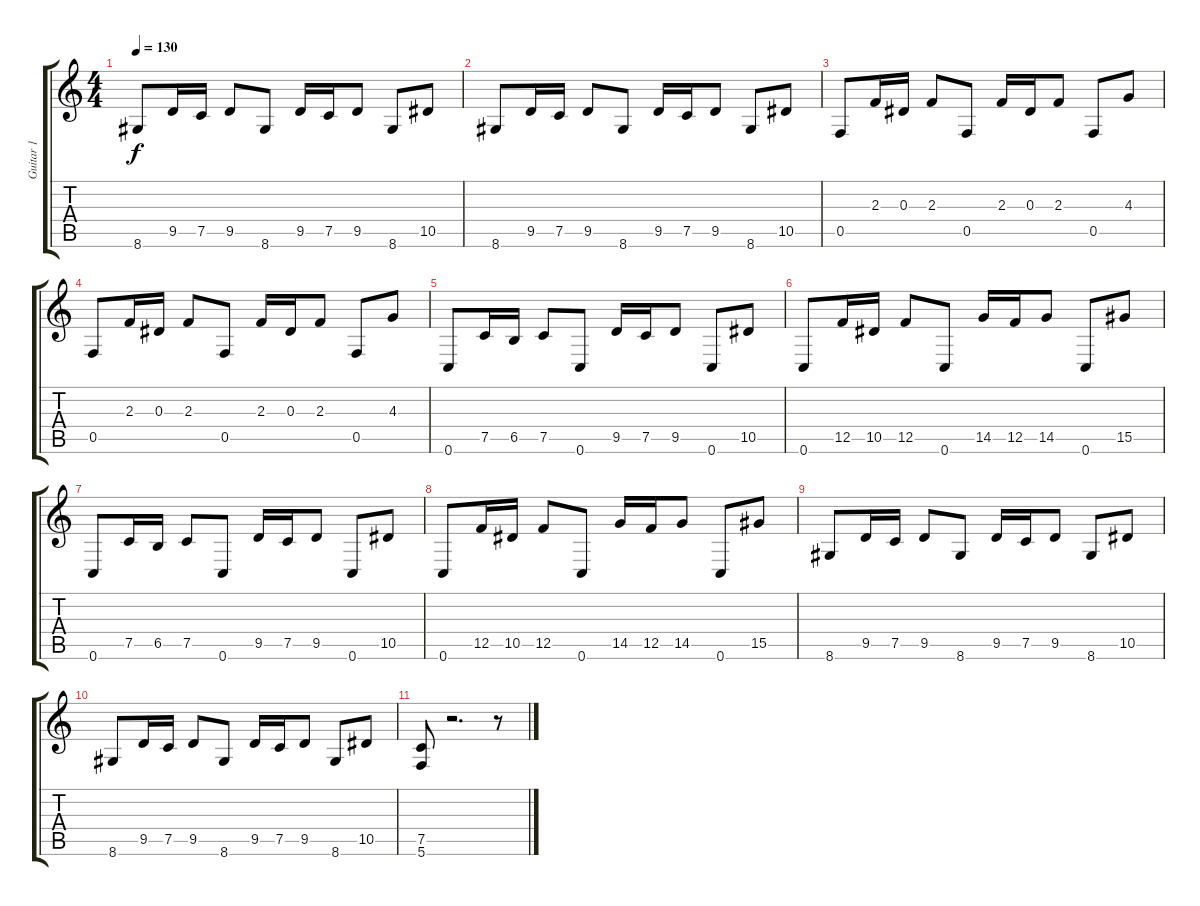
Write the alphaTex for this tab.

\track ("Guitar 1" "Guitar 1") {instrument distortionguitar}
\staff {score tabs}
\tuning (C4 G3 Eb3 Bb2 F2 C2) {hide}
\ts (4 4)
\tempo 130
\clef g2
\ks c
8.6.8{dy f} 9.5.16 7.5.16 9.5.8 8.6.8 9.5.16 7.5.16 9.5.8 8.6.8 10.5.8 |
8.6.8 9.5.16 7.5.16 9.5.8 8.6.8 9.5.16 7.5.16 9.5.8 8.6.8 10.5.8 |
0.5.8 2.3.16 0.3.16 2.3.8 0.5.8 2.3.16 0.3.16 2.3.8 0.5.8 4.3.8 |
0.5.8 2.3.16 0.3.16 2.3.8 0.5.8 2.3.16 0.3.16 2.3.8 0.5.8 4.3.8 |
0.6.8 7.5.16 6.5.16 7.5.8 0.6.8 9.5.16 7.5.16 9.5.8 0.6.8 10.5.8 |
0.6.8 12.5.16 10.5.16 12.5.8 0.6.8 14.5.16 12.5.16 14.5.8 0.6.8 15.5.8 |
0.6.8 7.5.16 6.5.16 7.5.8 0.6.8 9.5.16 7.5.16 9.5.8 0.6.8 10.5.8 |
0.6.8 12.5.16 10.5.16 12.5.8 0.6.8 14.5.16 12.5.16 14.5.8 0.6.8 15.5.8 |
8.6.8 9.5.16 7.5.16 9.5.8 8.6.8 9.5.16 7.5.16 9.5.8 8.6.8 10.5.8 |
8.6.8 9.5.16 7.5.16 9.5.8 8.6.8 9.5.16 7.5.16 9.5.8 8.6.8 10.5.8 |
(7.5 5.6).8 r.2{d} r.8
